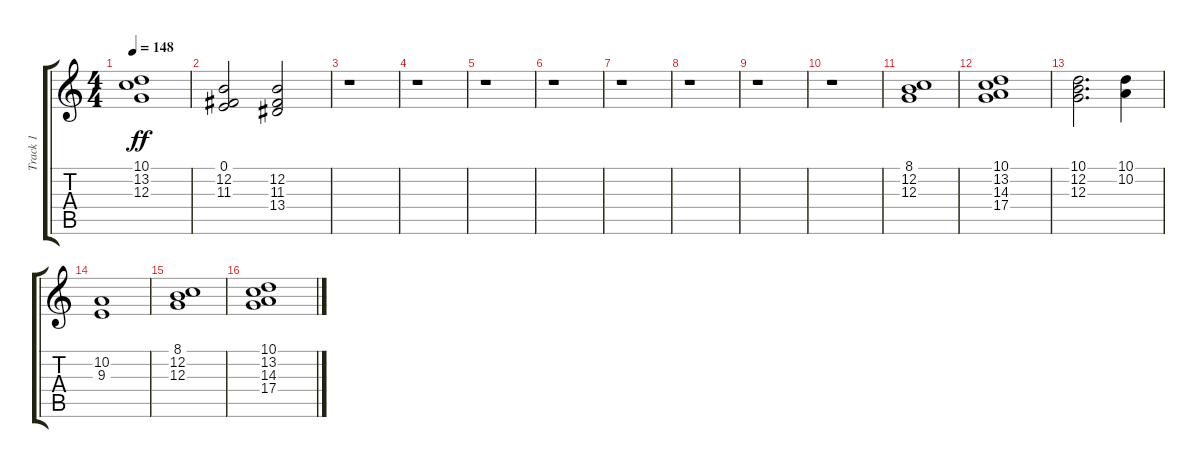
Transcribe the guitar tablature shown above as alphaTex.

\track ("Track 1" "Track 1") {instrument electricpiano2}
\staff {score tabs}
\tuning (E4 B3 G3 D3 A2 E2) {hide}
\ts (4 4)
\tempo 148
\clef g2
\ks c
(10.1 13.2 12.3).1{dy ff} |
(0.1 12.2 11.3).2 (12.2 11.3 13.4).2 |
r.1 |
r.1 |
r.1 |
r.1 |
r.1 |
r.1 |
r.1 |
r.1 |
(8.1 12.2 12.3).1 |
(10.1 13.2 14.3 17.4).1 |
(10.1 12.2 12.3).2{d} (10.1 10.2).4 |
(10.2 9.3).1 |
(8.1 12.2 12.3).1 |
(10.1 13.2 14.3 17.4).1
